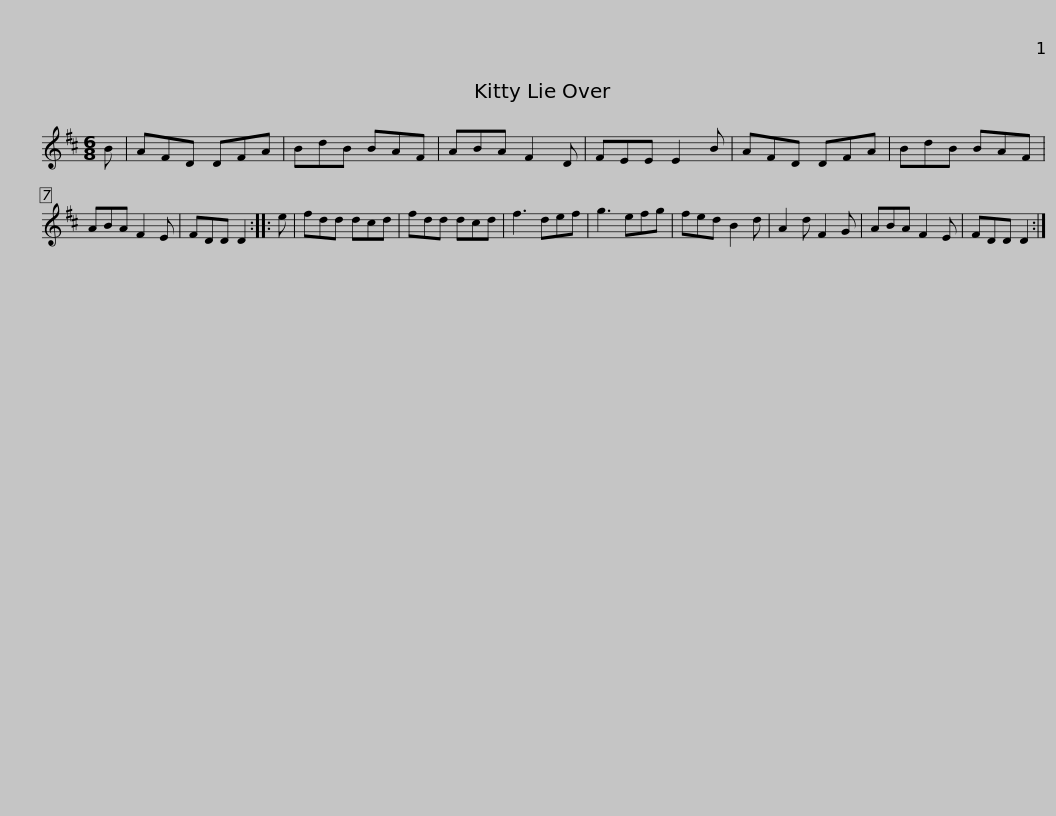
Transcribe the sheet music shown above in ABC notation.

X:1
L:1/8
M:6/8
I:linebreak $
K:D
V:1 treble
V:1
 B | AFD DFA | BdB BAF | ABA F2 D | FEE E2 B | %5
 AFD DFA | BdB BAF | ABA F2 E |$ FDD D2 :: e | %10
 fdd dcd | fdd dcd | f3 def | g3 efg | fed B2 d | %15
 A2 d F2 G | ABA F2 E |$ FDD D2 :| %18
